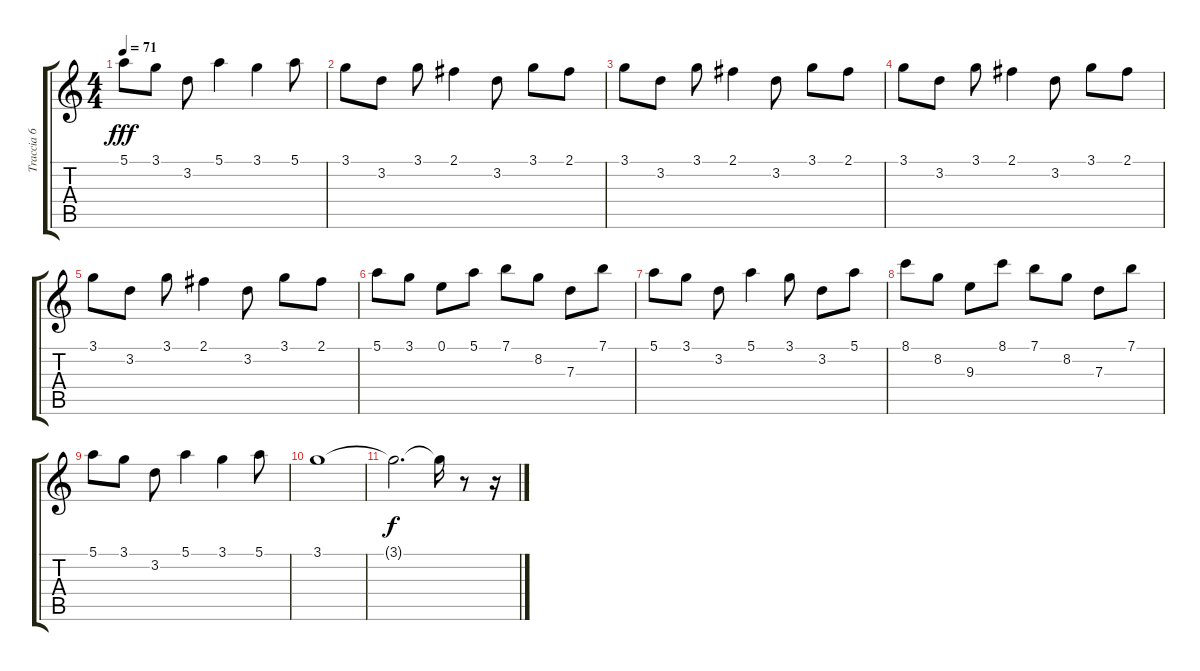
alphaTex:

\track ("Traccia 6" "Traccia 6") {instrument acousticguitarsteel}
\staff {score tabs}
\tuning (E4 B3 G3 D3 A2 E2) {hide}
\ts (4 4)
\tempo 71
\clef g2
\ks c
5.1.8{dy fff} 3.1.8 3.2.8 5.1.4 3.1.4 5.1.8 |
3.1.8 3.2.8 3.1.8 2.1.4 3.2.8 3.1.8 2.1.8 |
3.1.8 3.2.8 3.1.8 2.1.4 3.2.8 3.1.8 2.1.8 |
3.1.8 3.2.8 3.1.8 2.1.4 3.2.8 3.1.8 2.1.8 |
3.1.8 3.2.8 3.1.8 2.1.4 3.2.8 3.1.8 2.1.8 |
5.1.8 3.1.8 0.1.8 5.1.8 7.1.8 8.2.8 7.3.8 7.1.8 |
5.1.8 3.1.8 3.2.8 5.1.4 3.1.8 3.2.8 5.1.8 |
8.1.8 8.2.8 9.3.8 8.1.8 7.1.8 8.2.8 7.3.8 7.1.8 |
5.1.8 3.1.8 3.2.8 5.1.4 3.1.4 5.1.8 |
3.1.1 |
3.1{t}.2{d dy f} 3.1{t}.16 r.8 r.16
